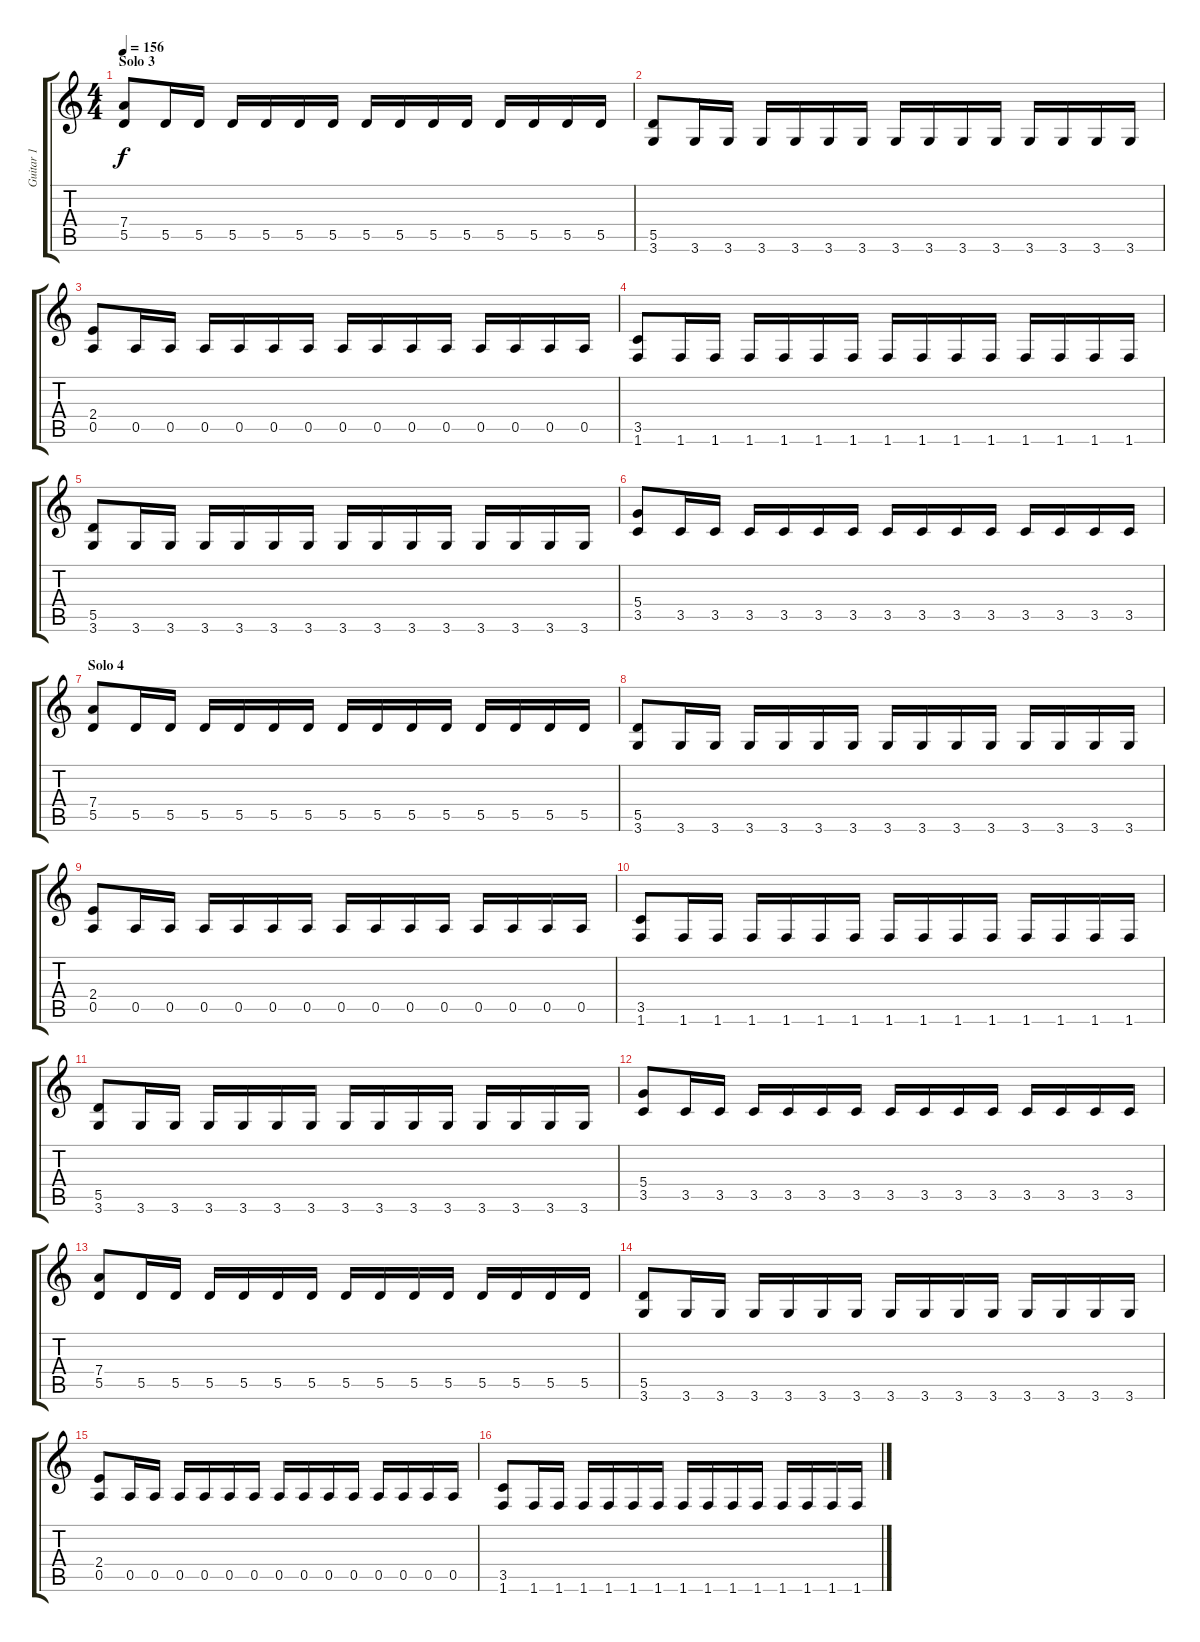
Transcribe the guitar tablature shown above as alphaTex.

\track ("Guitar 1" "Guitar 1") {instrument overdrivenguitar}
\staff {score tabs}
\tuning (E4 B3 G3 D3 A2 E2) {hide}
\ts (4 4)
\section ("" "Solo 3")
\tempo 156
\clef g2
\ks c
(7.4 5.5).8{dy f} 5.5.16 5.5.16 5.5.16 5.5.16 5.5.16 5.5.16 5.5.16 5.5.16 5.5.16 5.5.16 5.5.16 5.5.16 5.5.16 5.5.16 |
(5.5 3.6).8 3.6.16 3.6.16 3.6.16 3.6.16 3.6.16 3.6.16 3.6.16 3.6.16 3.6.16 3.6.16 3.6.16 3.6.16 3.6.16 3.6.16 |
(2.4 0.5).8 0.5.16 0.5.16 0.5.16 0.5.16 0.5.16 0.5.16 0.5.16 0.5.16 0.5.16 0.5.16 0.5.16 0.5.16 0.5.16 0.5.16 |
(3.5 1.6).8 1.6.16 1.6.16 1.6.16 1.6.16 1.6.16 1.6.16 1.6.16 1.6.16 1.6.16 1.6.16 1.6.16 1.6.16 1.6.16 1.6.16 |
(5.5 3.6).8 3.6.16 3.6.16 3.6.16 3.6.16 3.6.16 3.6.16 3.6.16 3.6.16 3.6.16 3.6.16 3.6.16 3.6.16 3.6.16 3.6.16 |
(5.4 3.5).8 3.5.16 3.5.16 3.5.16 3.5.16 3.5.16 3.5.16 3.5.16 3.5.16 3.5.16 3.5.16 3.5.16 3.5.16 3.5.16 3.5.16 |
\section ("" "Solo 4")
(7.4 5.5).8 5.5.16 5.5.16 5.5.16 5.5.16 5.5.16 5.5.16 5.5.16 5.5.16 5.5.16 5.5.16 5.5.16 5.5.16 5.5.16 5.5.16 |
(5.5 3.6).8 3.6.16 3.6.16 3.6.16 3.6.16 3.6.16 3.6.16 3.6.16 3.6.16 3.6.16 3.6.16 3.6.16 3.6.16 3.6.16 3.6.16 |
(2.4 0.5).8 0.5.16 0.5.16 0.5.16 0.5.16 0.5.16 0.5.16 0.5.16 0.5.16 0.5.16 0.5.16 0.5.16 0.5.16 0.5.16 0.5.16 |
(3.5 1.6).8 1.6.16 1.6.16 1.6.16 1.6.16 1.6.16 1.6.16 1.6.16 1.6.16 1.6.16 1.6.16 1.6.16 1.6.16 1.6.16 1.6.16 |
(5.5 3.6).8 3.6.16 3.6.16 3.6.16 3.6.16 3.6.16 3.6.16 3.6.16 3.6.16 3.6.16 3.6.16 3.6.16 3.6.16 3.6.16 3.6.16 |
(5.4 3.5).8 3.5.16 3.5.16 3.5.16 3.5.16 3.5.16 3.5.16 3.5.16 3.5.16 3.5.16 3.5.16 3.5.16 3.5.16 3.5.16 3.5.16 |
(7.4 5.5).8 5.5.16 5.5.16 5.5.16 5.5.16 5.5.16 5.5.16 5.5.16 5.5.16 5.5.16 5.5.16 5.5.16 5.5.16 5.5.16 5.5.16 |
(5.5 3.6).8 3.6.16 3.6.16 3.6.16 3.6.16 3.6.16 3.6.16 3.6.16 3.6.16 3.6.16 3.6.16 3.6.16 3.6.16 3.6.16 3.6.16 |
(2.4 0.5).8 0.5.16 0.5.16 0.5.16 0.5.16 0.5.16 0.5.16 0.5.16 0.5.16 0.5.16 0.5.16 0.5.16 0.5.16 0.5.16 0.5.16 |
(3.5 1.6).8 1.6.16 1.6.16 1.6.16 1.6.16 1.6.16 1.6.16 1.6.16 1.6.16 1.6.16 1.6.16 1.6.16 1.6.16 1.6.16 1.6.16
